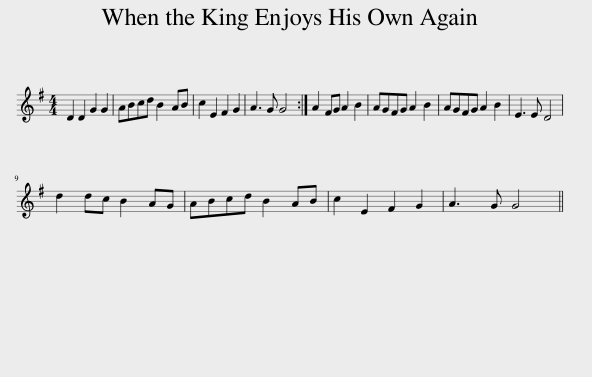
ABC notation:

X:1
L:1/8
M:4/4
I:linebreak $
K:G
V:1 treble
V:1
 D2 D2 G2 G2 | ABcd B2 AB | c2 E2 F2 G2 | A3 G G4 :| A2 FG A2 B2 | %5
 AGFG A2 B2 | AGFG A2 B2 | E3 E D4 |$ d2 dc B2 AG | ABcd B2 AB | %10
 c2 E2 F2 G2 | A3 G G4 || %12
